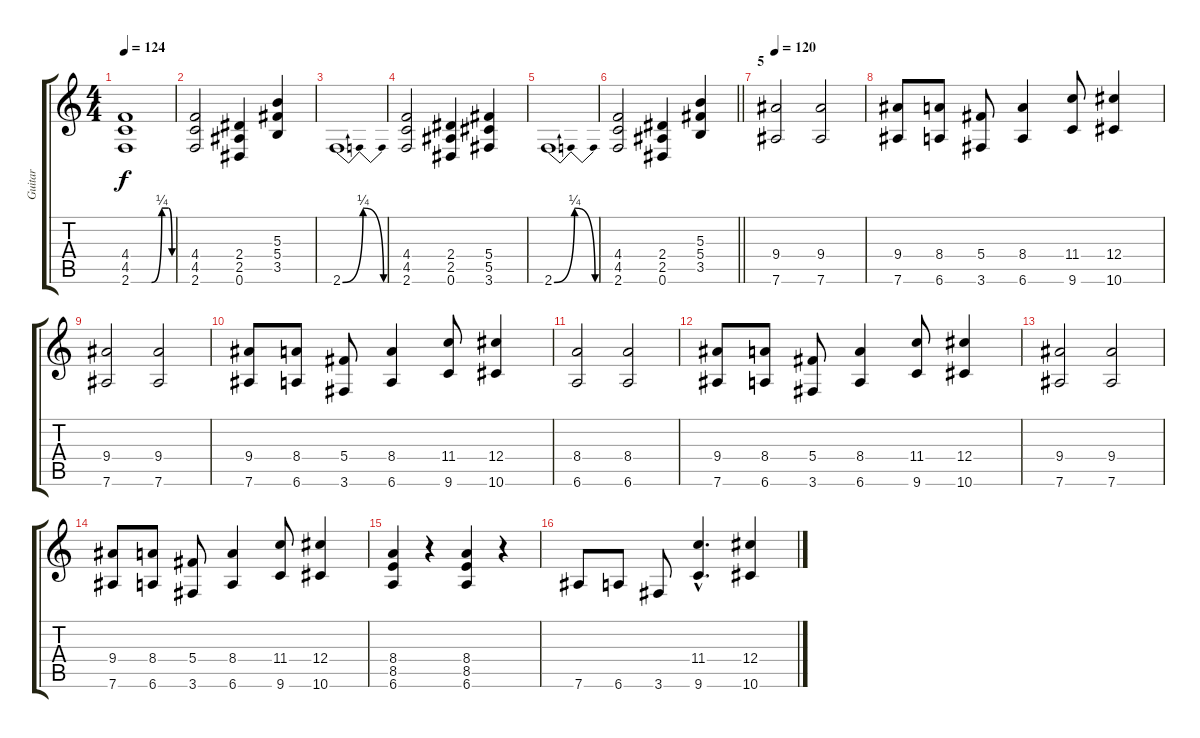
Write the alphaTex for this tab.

\track ("Guitar" "Guitar") {instrument distortionguitar}
\staff {score tabs}
\tuning (Eb4 Bb3 Gb3 Db3 Ab2 Eb2) {hide}
\ts (4 4)
\tempo 124
\clef g2
\ks c
(4.4 4.5 2.6{be (custom 0 0 30 0 45 1 55 1 60 0)}).1{dy f} |
(4.4 4.5 2.6).2 (2.4 2.5 0.6).4 (5.3 5.4 3.5).4 |
2.6{be (bendrelease 0 0 15 1 55 1 60 0)}.1 |
(4.4 4.5 2.6).2 (2.4 2.5 0.6).4 (5.4 5.5 3.6).4 |
2.6{be (bendrelease 0 0 15 1 55 1 60 0)}.1 |
\barLineRight lightlight
(4.4 4.5 2.6).2 (2.4 2.5 0.6).4 (5.3 5.4 3.5).4 |
\section ("" "5")
\tempo 120
(9.4 7.6).2 (9.4 7.6).2 |
(9.4 7.6).8 (8.4 6.6).8 (5.4 3.6).8 (8.4 6.6).4 (11.4 9.6).8 (12.4 10.6).4 |
(9.4 7.6).2 (9.4 7.6).2 |
(9.4 7.6).8 (8.4 6.6).8 (5.4 3.6).8 (8.4 6.6).4 (11.4 9.6).8 (12.4 10.6).4 |
(8.4 6.6).2 (8.4 6.6).2 |
(9.4 7.6).8 (8.4 6.6).8 (5.4 3.6).8 (8.4 6.6).4 (11.4 9.6).8 (12.4 10.6).4 |
(9.4 7.6).2 (9.4 7.6).2 |
(9.4 7.6).8 (8.4 6.6).8 (5.4 3.6).8 (8.4 6.6).4 (11.4 9.6).8 (12.4 10.6).4 |
(8.4 8.5 6.6).4 r.4 (8.4 8.5 6.6).4 r.4 |
7.6.8 6.6.8 3.6.8 (11.4{hac} 9.6{hac}).4{d} (12.4 10.6).4
